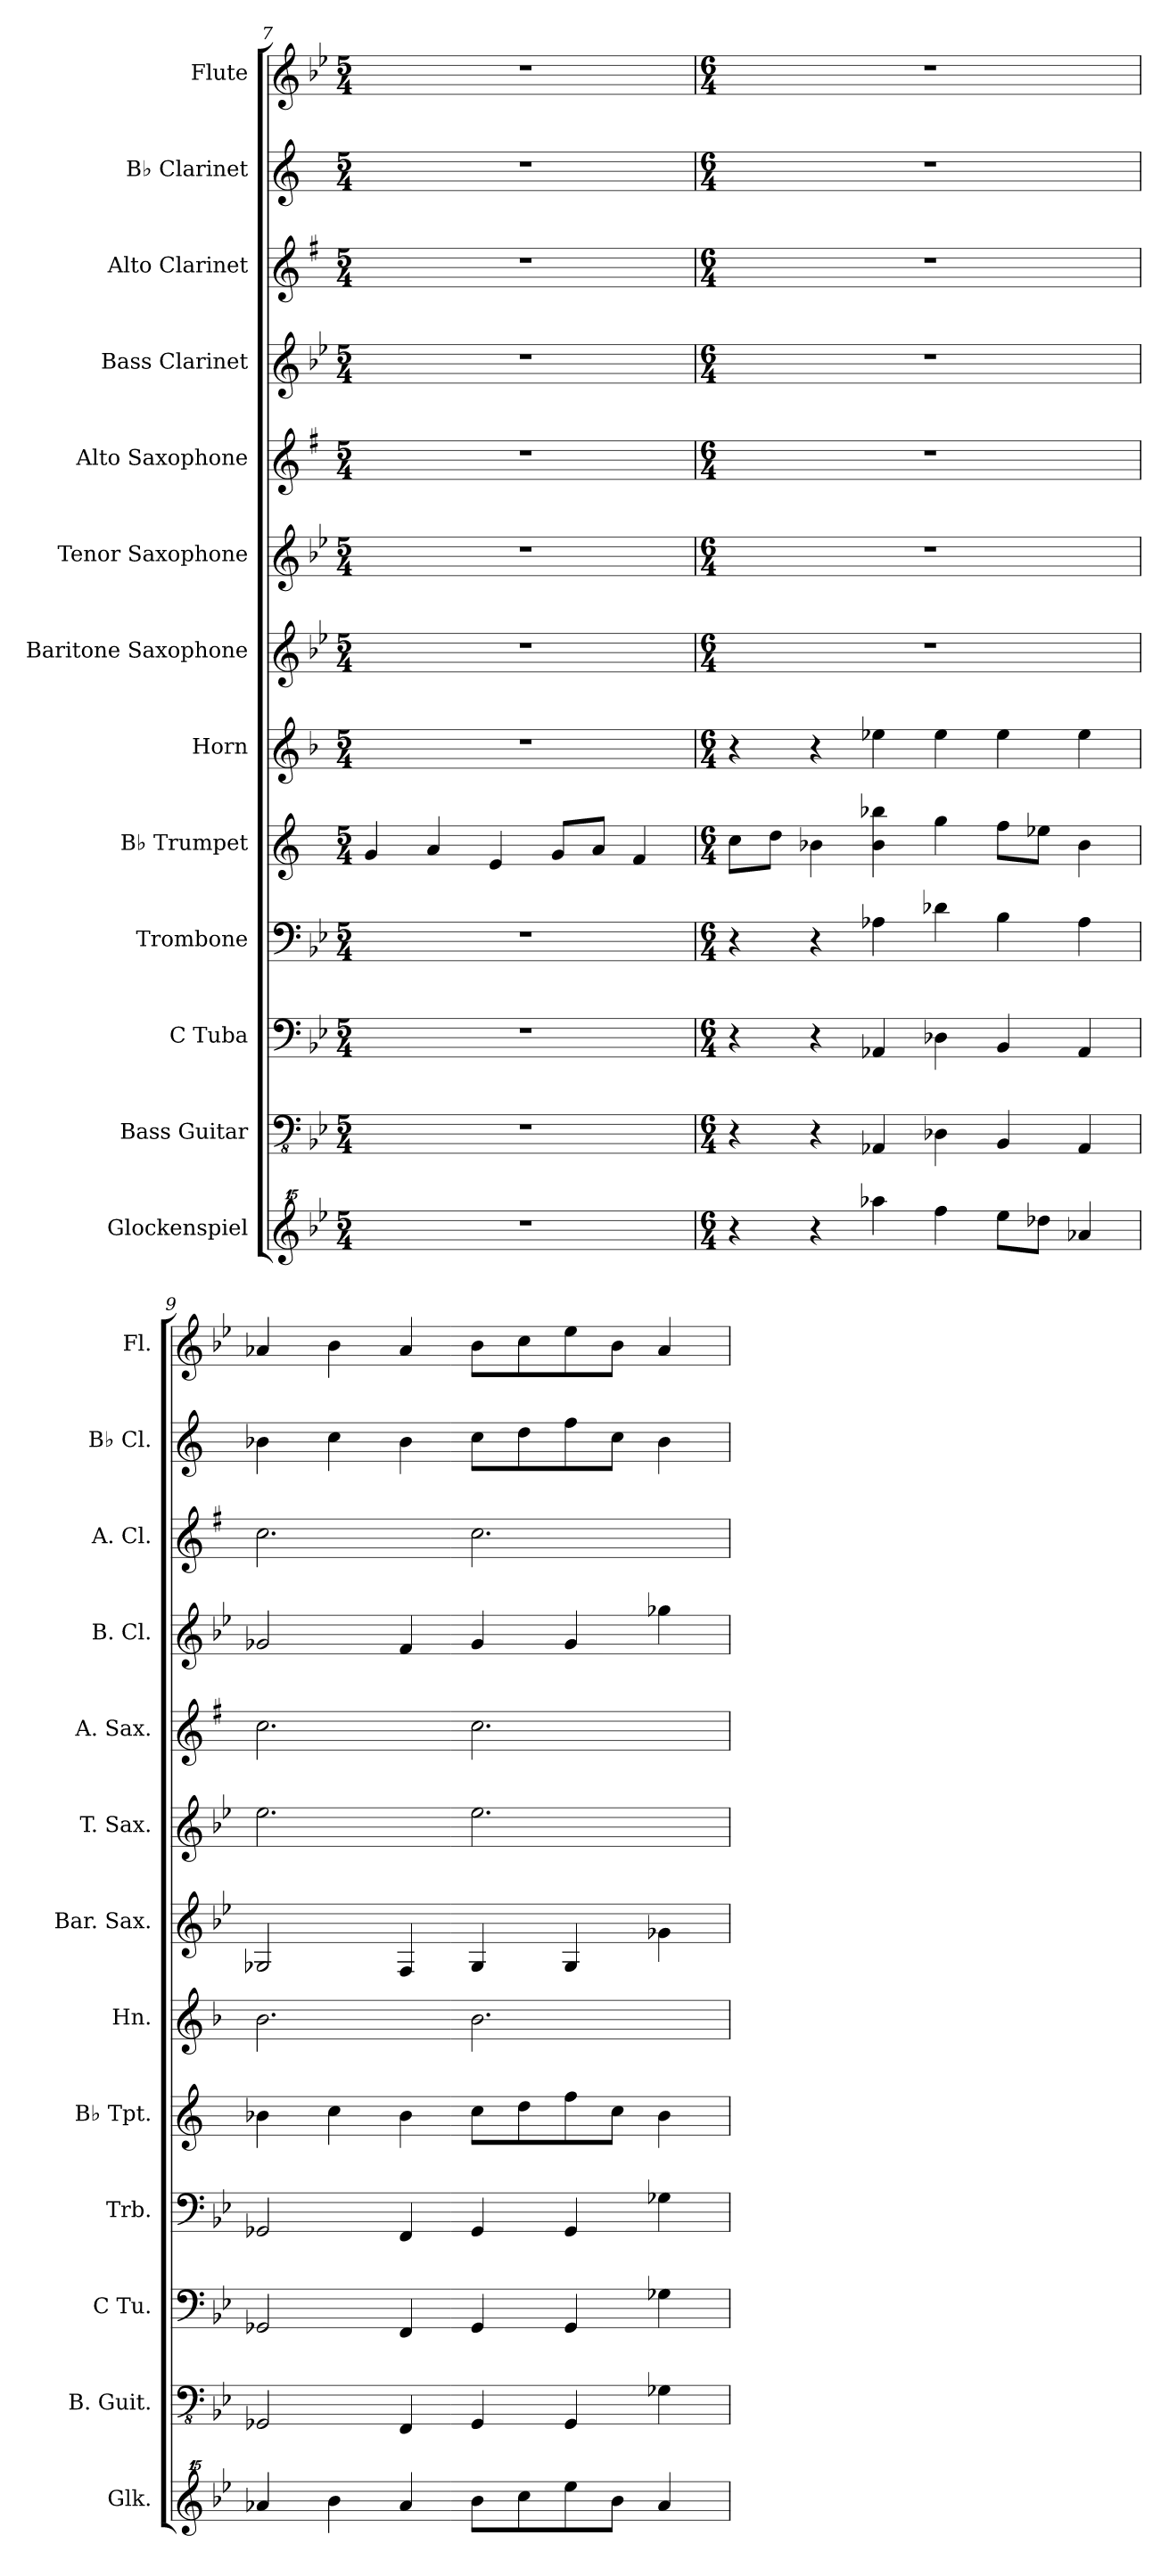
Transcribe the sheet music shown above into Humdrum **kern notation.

**kern	**kern	**kern	**kern	**kern	**kern	**kern	**kern	**kern	**kern	**kern	**kern	**kern
*part13	*part12	*part11	*part10	*part9	*part8	*part7	*part6	*part5	*part4	*part3	*part2	*part1
*staff13	*staff12	*staff11	*staff10	*staff9	*staff8	*staff7	*staff6	*staff5	*staff4	*staff3	*staff2	*staff1
*I"Glockenspiel	*I"Bass Guitar	*I"C Tuba	*I"Trombone	*I"B♭ Trumpet	*I"Horn	*I"Baritone Saxophone	*I"Tenor Saxophone	*I"Alto Saxophone	*I"Bass Clarinet	*I"Alto Clarinet	*I"B♭ Clarinet	*I"Flute
*I'Glk.	*I'B. Guit.	*I'C Tu.	*I'Trb.	*I'B♭ Tpt.	*I'Hn.	*I'Bar. Sax.	*I'T. Sax.	*I'A. Sax.	*I'B. Cl.	*I'A. Cl.	*I'B♭ Cl.	*I'Fl.
*clefG^^2	*clefFv4	*clefF4	*clefF4	*clefG2	*clefG2	*clefG2	*clefG2	*clefG2	*clefG2	*clefG2	*clefG2	*clefG2
*	*	*	*	*ITrd1c2	*ITrd4c7	*ITrd12c21	*ITrd8c14	*ITrd5c9	*ITrd8c14	*ITrd5c9	*ITrd1c2	*
*k[b-e-]	*k[b-e-]	*k[b-e-]	*k[b-e-]	*k[b-e-]	*k[b-e-]	*k[b-e-]	*k[b-e-]	*k[b-e-]	*k[b-e-]	*k[b-e-]	*k[b-e-]	*k[b-e-]
*B-:	*B-:	*B-:	*B-:	*B-:	*B-:	*B-:	*B-:	*B-:	*B-:	*B-:	*B-:	*B-:
*M5/4	*M5/4	*M5/4	*M5/4	*M5/4	*M5/4	*M5/4	*M5/4	*M5/4	*M5/4	*M5/4	*M5/4	*M5/4
=7	=7	=7	=7	=7	=7	=7	=7	=7	=7	=7	=7	=7
4%5r	4%5r	4%5r	4%5r	4f/	4%5r	4%5r	4%5r	4%5r	4%5r	4%5r	4%5r	4%5r
.	.	.	.	4g/	.	.	.	.	.	.	.	.
.	.	.	.	4d/	.	.	.	.	.	.	.	.
.	.	.	.	8f/L	.	.	.	.	.	.	.	.
.	.	.	.	8g/J	.	.	.	.	.	.	.	.
.	.	.	.	4e-/	.	.	.	.	.	.	.	.
!!LO:PB:g=z
=8	=8	=8	=8	=8	=8	=8	=8	=8	=8	=8	=8	=8
*M6/4	*M6/4	*M6/4	*M6/4	*M6/4	*M6/4	*M6/4	*M6/4	*M6/4	*M6/4	*M6/4	*M6/4	*M6/4
4r	4r	4r	4r	8b-\L	4r	1.r	1.r	1.r	1.r	1.r	1.r	1.r
.	.	.	.	8cc\J	.	.	.	.	.	.	.	.
4r	4r	4r	4r	4a-X\	4r	.	.	.	.	.	.	.
4aaaa-X\	4AAA-X/	4AA-X/	4A-X\	4a-\ 4aa-X\	4a-X\	.	.	.	.	.	.	.
4ffff\	4DD-X\	4D-X\	4d-X\	4ff\	4a-\	.	.	.	.	.	.	.
8eeee-\L	4BBB-/	4BB-/	4B-\	8ee-\L	4a-\	.	.	.	.	.	.	.
8dddd-X\J	.	.	.	8dd-X\J	.	.	.	.	.	.	.	.
4aaa-X/	4AAA-/	4AA-/	4A-\	4a-\	4a-\	.	.	.	.	.	.	.
=9	=9	=9	=9	=9	=9	=9	=9	=9	=9	=9	=9	=9
4aaa-X/	2GGG-X/	2GG-X/	2GG-X/	4a-X\	2.e-\	2GG-X/	2.e-\	2.e-\	2G-X/	2.e-\	4a-X\	4a-X/
4bbb-\	.	.	.	4b-\	.	.	.	.	.	.	4b-\	4b-\
4aaa-/	4FFF/	4FF/	4FF/	4a-\	.	4FF/	.	.	4F/	.	4a-\	4a-/
8bbb-\L	4GGG-/	4GG-/	4GG-/	8b-\L	2.e-\	4GG-/	2.e-\	2.e-\	4G-/	2.e-\	8b-\L	8b-\L
8cccc\	.	.	.	8cc\	.	.	.	.	.	.	8cc\	8cc\
8eeee-\	4GGG-/	4GG-/	4GG-/	8ee-\	.	4GG-/	.	.	4G-/	.	8ee-\	8ee-\
8bbb-\J	.	.	.	8b-\J	.	.	.	.	.	.	8b-\J	8b-\J
4aaa-/	4GG-X\	4G-X\	4G-X\	4a-\	.	4G-X\	.	.	4g-X\	.	4a-\	4a-/
=	=	=	=	=	=	=	=	=	=	=	=	=
*-	*-	*-	*-	*-	*-	*-	*-	*-	*-	*-	*-	*-
